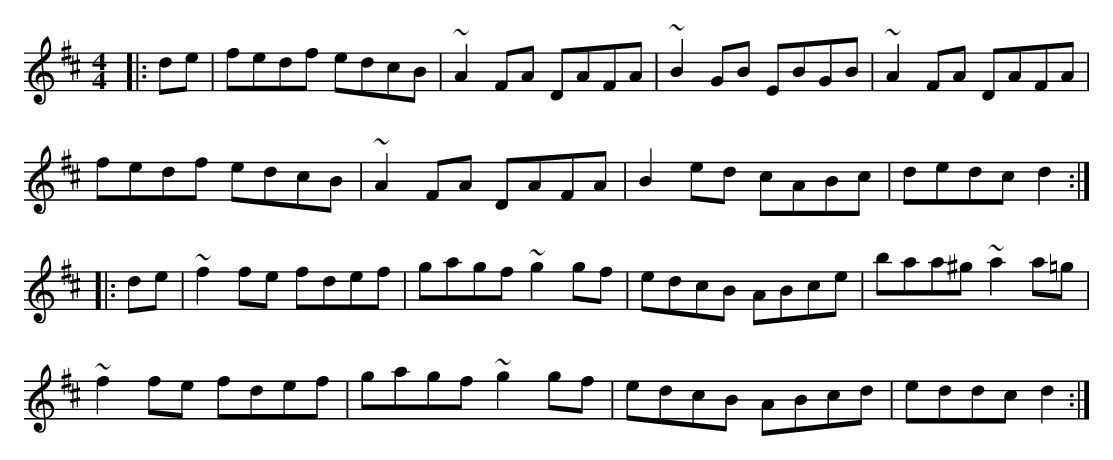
X:1
M:4/4
K:D
|:de|fedf edcB|~A2 FA DAFA|~B2 GB EBGB|~A2 FA DAFA|
fedf edcB|~A2 FA DAFA|B2 ed cABc|dedc d2:|
|:de|~f2 fe fdef|gagf ~g2 gf|edcB ABce|baa^g ~a2 a=g|
~f2 fe fdef|gagf ~g2 gf|edcB ABcd|eddc d2:|
